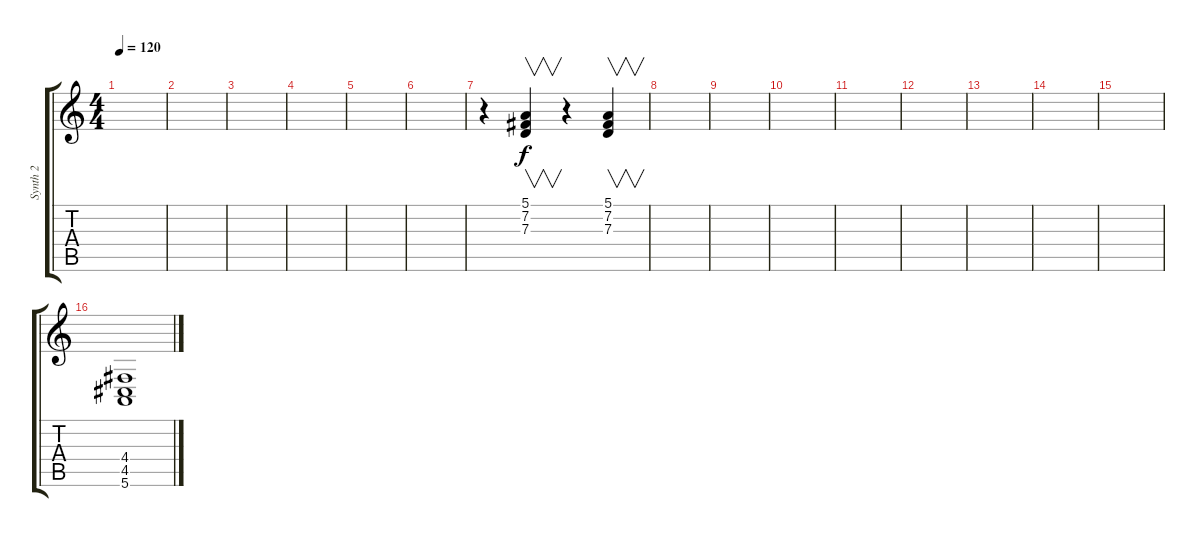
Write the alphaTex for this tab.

\track ("Synth 2" "Synth 2") {instrument pad1newage}
\staff {score tabs}
\tuning (E4 B3 G3 D3 A2 E2) {hide}
\ts (4 4)
\tempo 120
\clef g2
\ks c
|
|
|
|
|
|
r.4 (5.1 7.2 7.3).4{v} r.4 (5.1 7.2 7.3).4{v} |
|
|
|
|
|
|
|
|
(4.4 4.5 5.6).1
